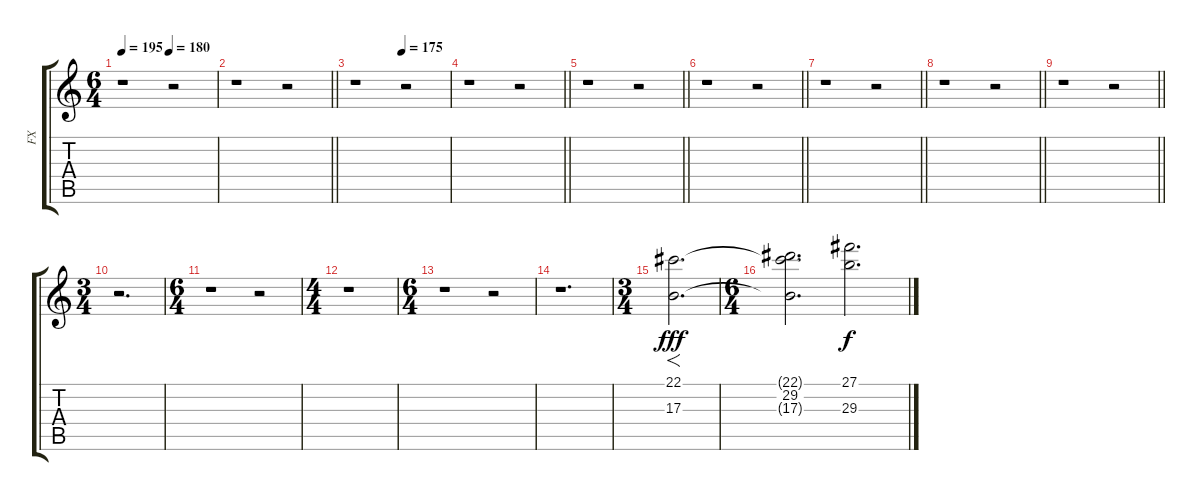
\track ("FX" "FX") {instrument reversecymbal bank 9}
\staff {score tabs}
\tuning (Eb4 Bb3 Gb3 Db3 Ab2 Db2) {hide}
\ts (6 4)
\tempo 195
\tempo (180 0.5)
\clef g2
\ks c
r.1{dy fff beam merge} r.2 |
\barLineRight lightlight
r.1{beam merge} r.2 |
\tempo (175 0.5)
r.1{beam merge} r.2 |
\barLineRight lightlight
r.1 r.2 |
\barLineRight lightlight
r.1{beam merge} r.2 |
\barLineRight lightlight
r.1 r.2 |
\barLineRight lightlight
r.1 r.2 |
\barLineRight lightlight
r.1 r.2 |
\barLineRight lightlight
r.1 r.2 |
\ts (3 4)
r.2{d} |
\ts (6 4)
r.1 r.2 |
\ts (4 4)
r.1 |
\ts (6 4)
r.1 r.2 |
r.1{d} |
\ts (3 4)
(22.1 17.3).2{f d} |
\ts (6 4)
(22.1{t} 29.2 17.3{t}).2{d beam merge} (27.1 29.3).2{d dy f}
